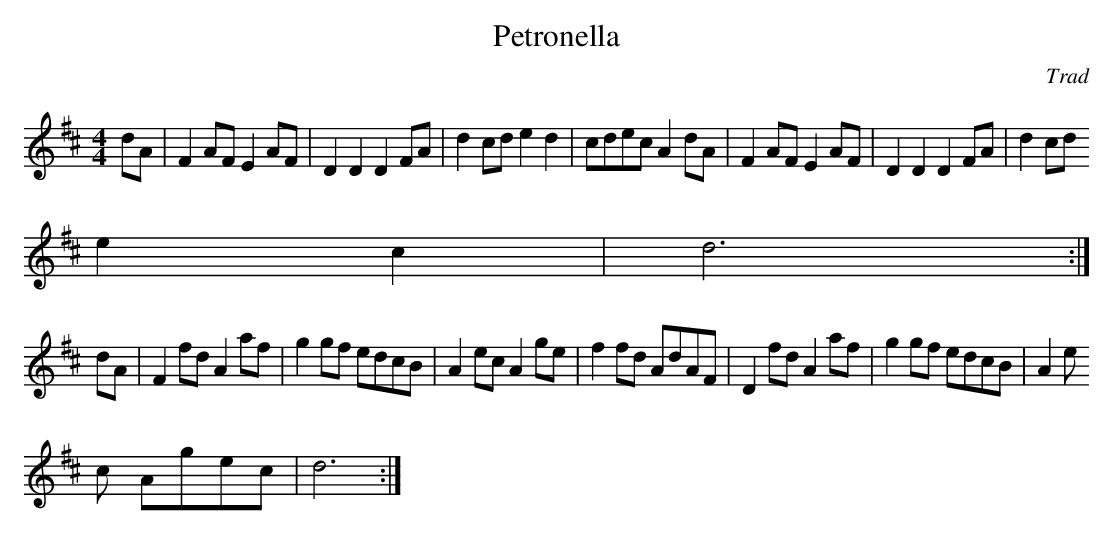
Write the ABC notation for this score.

X:1
T:Petronella
M:4/4
L:1/8
C:Trad
K:D
dA | F2AF E2AF|D2 D2 D2FA|d2 cd e2d2|cdec A2dA|F2AF E2AF|D2D2 D2FA|d2cd
e2c2|d6 :|
dA | F2 fd A2 af| g2gf edcB|A2ec A2ge|f2fd AdAF|D2 fd A2af|g2gf edcB|A2e
c Agec|d6 :|
